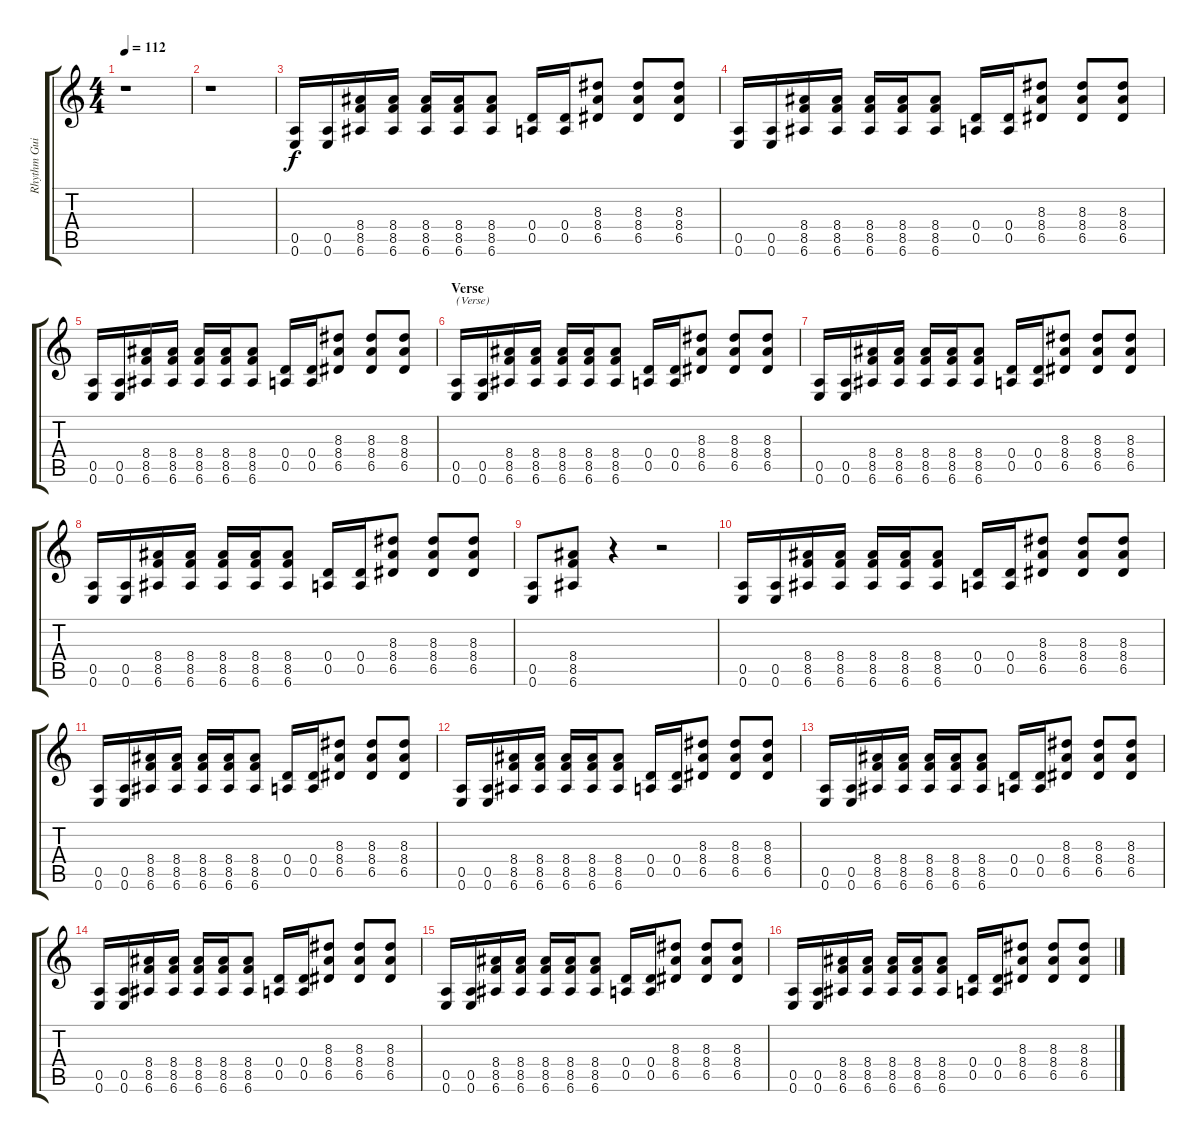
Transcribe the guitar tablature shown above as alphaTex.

\track ("Rhythm Guitar" "Rhythm Gui") {instrument overdrivenguitar}
\staff {score tabs}
\tuning (E4 B3 G3 D3 A2 E2) {hide}
\ts (4 4)
\tempo 112
\clef g2
\ks c
r.1{dy f} |
r.1 |
(0.5 0.6).16 (0.5 0.6).16 (8.4 8.5 6.6).16 (8.4 8.5 6.6).16 (8.4 8.5 6.6).16 (8.4 8.5 6.6).16 (8.4 8.5 6.6).8 (0.4 0.5).16 (0.4 0.5).16 (8.3 8.4 6.5).8 (8.3 8.4 6.5).8 (8.3 8.4 6.5).8 |
(0.5 0.6).16 (0.5 0.6).16 (8.4 8.5 6.6).16 (8.4 8.5 6.6).16 (8.4 8.5 6.6).16 (8.4 8.5 6.6).16 (8.4 8.5 6.6).8 (0.4 0.5).16 (0.4 0.5).16 (8.3 8.4 6.5).8 (8.3 8.4 6.5).8 (8.3 8.4 6.5).8 |
(0.5 0.6).16 (0.5 0.6).16 (8.4 8.5 6.6).16 (8.4 8.5 6.6).16 (8.4 8.5 6.6).16 (8.4 8.5 6.6).16 (8.4 8.5 6.6).8 (0.4 0.5).16 (0.4 0.5).16 (8.3 8.4 6.5).8 (8.3 8.4 6.5).8 (8.3 8.4 6.5).8 |
\section ("" "Verse")
(0.5 0.6).16{txt "(Verse)"} (0.5 0.6).16 (8.4 8.5 6.6).16 (8.4 8.5 6.6).16 (8.4 8.5 6.6).16 (8.4 8.5 6.6).16 (8.4 8.5 6.6).8 (0.4 0.5).16 (0.4 0.5).16 (8.3 8.4 6.5).8 (8.3 8.4 6.5).8 (8.3 8.4 6.5).8 |
(0.5 0.6).16 (0.5 0.6).16 (8.4 8.5 6.6).16 (8.4 8.5 6.6).16 (8.4 8.5 6.6).16 (8.4 8.5 6.6).16 (8.4 8.5 6.6).8 (0.4 0.5).16 (0.4 0.5).16 (8.3 8.4 6.5).8 (8.3 8.4 6.5).8 (8.3 8.4 6.5).8 |
(0.5 0.6).16 (0.5 0.6).16 (8.4 8.5 6.6).16 (8.4 8.5 6.6).16 (8.4 8.5 6.6).16 (8.4 8.5 6.6).16 (8.4 8.5 6.6).8 (0.4 0.5).16 (0.4 0.5).16 (8.3 8.4 6.5).8 (8.3 8.4 6.5).8 (8.3 8.4 6.5).8 |
(0.5 0.6).8 (8.4 8.5 6.6).8 r.4 r.2 |
(0.5 0.6).16 (0.5 0.6).16 (8.4 8.5 6.6).16 (8.4 8.5 6.6).16 (8.4 8.5 6.6).16 (8.4 8.5 6.6).16 (8.4 8.5 6.6).8 (0.4 0.5).16 (0.4 0.5).16 (8.3 8.4 6.5).8 (8.3 8.4 6.5).8 (8.3 8.4 6.5).8 |
(0.5 0.6).16 (0.5 0.6).16 (8.4 8.5 6.6).16 (8.4 8.5 6.6).16 (8.4 8.5 6.6).16 (8.4 8.5 6.6).16 (8.4 8.5 6.6).8 (0.4 0.5).16 (0.4 0.5).16 (8.3 8.4 6.5).8 (8.3 8.4 6.5).8 (8.3 8.4 6.5).8 |
(0.5 0.6).16 (0.5 0.6).16 (8.4 8.5 6.6).16 (8.4 8.5 6.6).16 (8.4 8.5 6.6).16 (8.4 8.5 6.6).16 (8.4 8.5 6.6).8 (0.4 0.5).16 (0.4 0.5).16 (8.3 8.4 6.5).8 (8.3 8.4 6.5).8 (8.3 8.4 6.5).8 |
(0.5 0.6).16 (0.5 0.6).16 (8.4 8.5 6.6).16 (8.4 8.5 6.6).16 (8.4 8.5 6.6).16 (8.4 8.5 6.6).16 (8.4 8.5 6.6).8 (0.4 0.5).16 (0.4 0.5).16 (8.3 8.4 6.5).8 (8.3 8.4 6.5).8 (8.3 8.4 6.5).8 |
(0.5 0.6).16 (0.5 0.6).16 (8.4 8.5 6.6).16 (8.4 8.5 6.6).16 (8.4 8.5 6.6).16 (8.4 8.5 6.6).16 (8.4 8.5 6.6).8 (0.4 0.5).16 (0.4 0.5).16 (8.3 8.4 6.5).8 (8.3 8.4 6.5).8 (8.3 8.4 6.5).8 |
(0.5 0.6).16 (0.5 0.6).16 (8.4 8.5 6.6).16 (8.4 8.5 6.6).16 (8.4 8.5 6.6).16 (8.4 8.5 6.6).16 (8.4 8.5 6.6).8 (0.4 0.5).16 (0.4 0.5).16 (8.3 8.4 6.5).8 (8.3 8.4 6.5).8 (8.3 8.4 6.5).8 |
(0.5 0.6).16 (0.5 0.6).16 (8.4 8.5 6.6).16 (8.4 8.5 6.6).16 (8.4 8.5 6.6).16 (8.4 8.5 6.6).16 (8.4 8.5 6.6).8 (0.4 0.5).16 (0.4 0.5).16 (8.3 8.4 6.5).8 (8.3 8.4 6.5).8 (8.3 8.4 6.5).8
